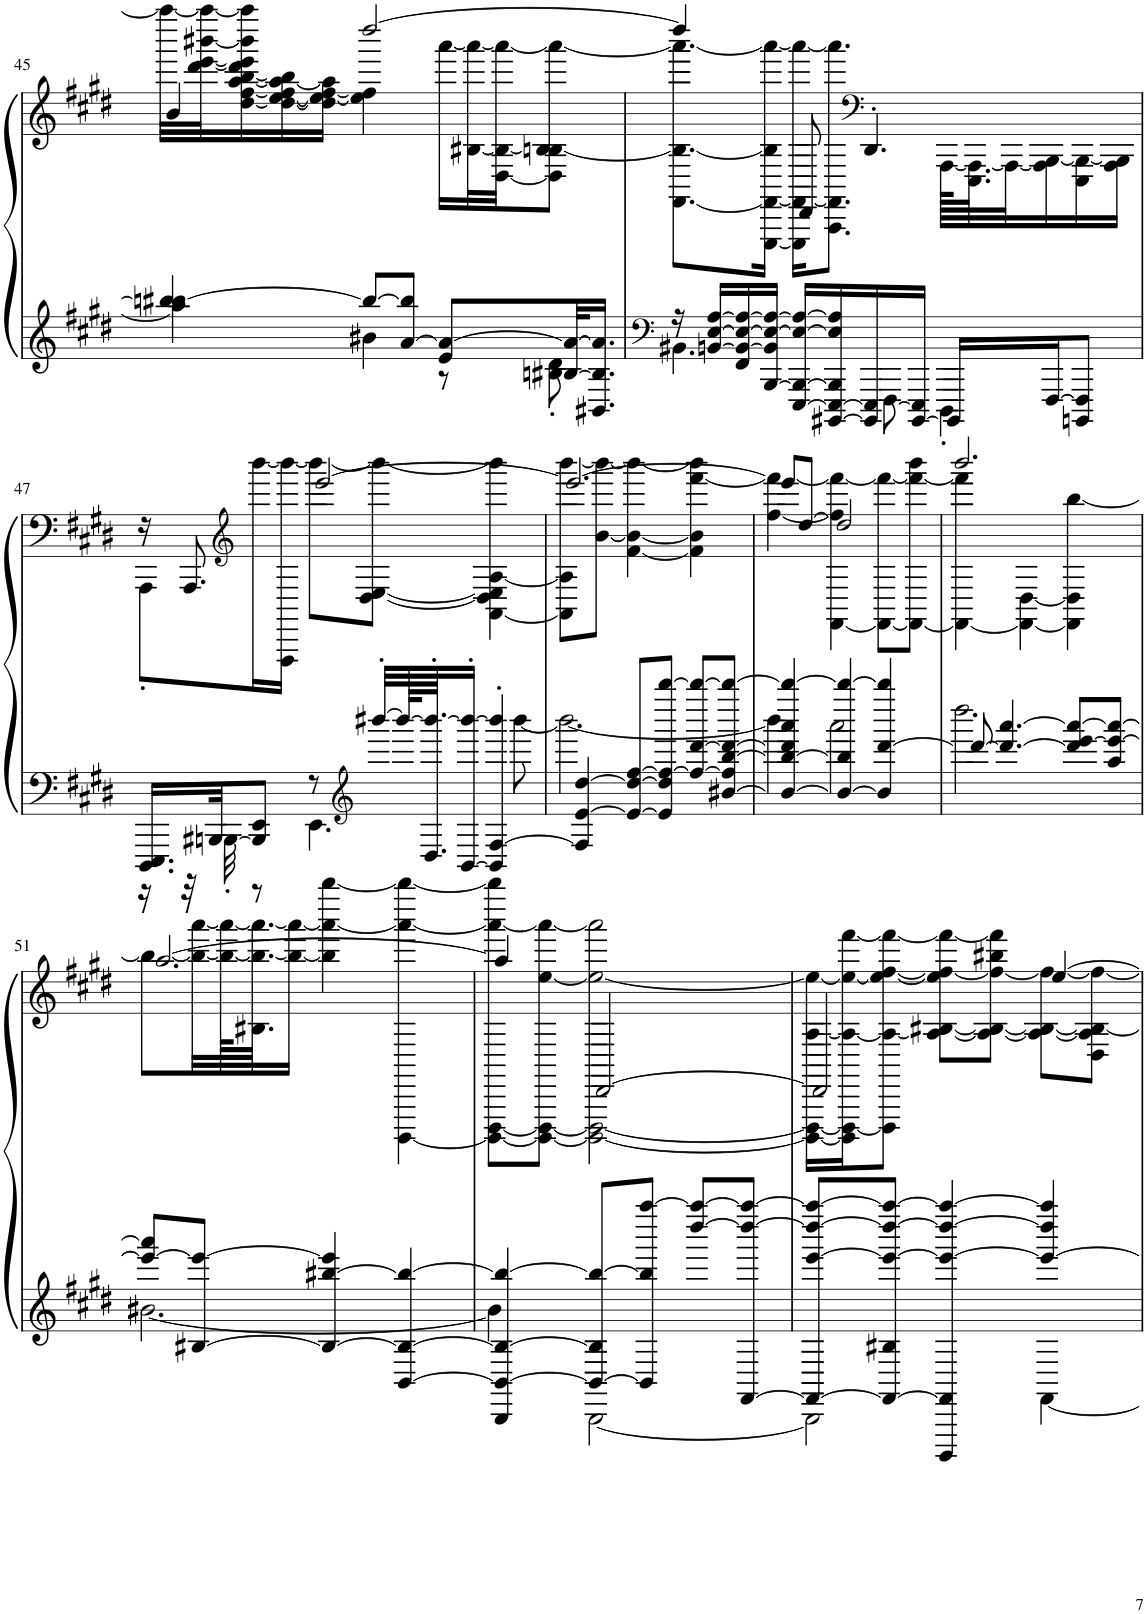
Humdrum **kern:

**kern	**kern
*part1	*part1
*staff2	*staff1
*I"Piano	*
*I'Pno.	*
!!LO:PB:g=z
*clefG2	*clefG2
*k[f#c#g#d#]	*k[f#c#g#d#]
*M3/4	*M3/4
=45	=45
*^	*^
4bbn/] [4bb#X/	4aa\]	4b/	32aaaa\LLL_
.	.	.	[32ddd#\ [32eee\ [32bbb#X\ 32aaaa\_J
.	.	.	[16dd#\ [16ff#\ [16aa\ [16bb\ 16ddd#\] 16eee\] 16bbb#\] 16aaaa\]
.	.	.	16dd#\_ [16ee\ 16ff#\] 16aa\_ 16bb\]
.	.	.	16dd#\] 16ee\_ [16ff#\ 16aa\]JJ
8bb#/L_	4b#X\	[2dddd#/	4ee\] 4ff#\]
[8a/ 8bb#/]J	.	.	.
8e/ 8a/_L	8r	.	[16aaa\LL
.	.	.	[32B#X\ 32aaa\_L
.	.	.	[32D#\ 32B#\_ 32aaa\_JJ
[32B#X/ 32a/_KL	8Bn\' 8d#\'	.	8D#\] [8Bn\ 8B#\] 8aaa\_J
16.BB#X/ 16.B#/] 16.a/]JJ	.	.	.
=46	=46	=46	=46
*clefF4	*	*	*
16r	4.BB#X\	4dddd#/]	[8.FF#\ 8.B\_ 8.aaa\_L
[16BBn/ [16E/ [16A/LL	.	.	.
16FF#/ 16BB/_ 16E/_ 16A/_	.	.	.
[16BBB/ 16BB/] 16E/_ 16A/_JJ	.	.	[16EEE\ 16FF#\_ 16B\] 16aaa\_Jk
[16EEE/ 16BBB/_ 16E/_ 16A/_LL	.	8DD#/	16EEE\] 16FF#\_ 16aaa\_KL
[16BBBB#X/ 16EEE/_ 16BBB/] 16E/] 16A/]	.	.	8.AAA\ 8.FF#\] 8.aaa\]J
*	*	*clefF4	*
16BBBB#/] 16EEE/_	8FFF#\	4.DD#'/	.
[16BBBB#/ 16EEE/]JJ	.	.	.
16BBBB#/LL]	4DDD#'\	.	[128AAA\KLLLL
.	.	.	64.EEE\ 64.AAA\_J
.	.	.	32AAA\J_
[16FFF#/J	.	.	16AAA\] [16BBB\
8BBBBn/ 8FFF#/]J	.	.	16EEE\ 16BBB\_
.	.	.	16AAA\ 16BBB\]JJ
!!LO:LB:g=z	!!
=47	=47	=47	=47
16.DDD#/ 16.EEE/LL	16r	16r	8AAA'\L
.	32r	8.AAA/	.
[32BBB#X/JK	32BBBn'\	.	.
*	*	*clefG2	*
8BBB#/] 8EE/J	8r	.	[16bbb\L
.	.	.	16FFF#\ 16bbb\_JJ
8r	4.EE\	[2eee/	8bbb\L_
*clefG2	*	*	*
[32bbb#X'/LLL	.	.	[8D#\ [8E\ 8bbb\_J
128bbb#/KL_	.	.	.
64.D#/' 64.bbb#/_'JJ	.	.	.
[16BB/' 16bbb#/_'JJ	.	.	.
4BB/]' [4F#/' 4bbb#/]'	.	.	[4AA\ 4D#\] 4E\] [4A\ 4bbb\]
.	[8bbb#\	.	.
=48	=48	=48	=48
4F#/] [4e/ [4dd#/	2.bbb#\_	2.eee/_	8AA\] 8A\] [8bbb\L
.	.	.	[8b\ 8bbb\_J
8e/_ 8dd#/_ [8ff#/L	.	.	[4f#\ 4b\_ 4bbb\_
8e/] 8dd#/] 8ff#/_ [8bbbb/J	.	.	.
8ff#/_ [8ddd#/ 8bbbb/_L	.	.	4f#\] 4b\] [4fff#\ 4bbb\]
[8b#X/ 8ff#/] [8bb/ 8ddd#/_ 8bbbb/_J	.	.	.
=49	=49	=49	=49
4b#/_ 4bb/_ 4ddd#/] 4aaa/ 4bbbb/_	4bbb#\]	8eee/L]	[4ff#\ 4fff#\_
.	.	[8dd#/J	.
4b#/_ 4bb/] 4bbbb/_	2aaa\	2dd#/]	[4FF#\ 4ff#\] 4fff#\_
4b#/] [4ddd#/ 4bbbb/]	.	.	8FF#\_ 8fff#\_L
.	.	.	8FF#\_ 8fff#\_ 8bbb\J
=50	=50	=50	=50
8ddd#/_	2.dddd#\	2.bbb/	4FF#\_ 4fff#\]
4.ddd#/_ [4.aaa/	.	.	.
.	.	.	4FF#\_ [4D#\
8ddd#/] [8eee/ 8aaa/_L	.	.	4FF#\] 4D#\] [4bb\
8aa/ 8eee/_ 8aaa/_J	.	.	.
!!LO:LB:g=z	!!
=51	=51	=51	=51
8eee/_ 8aaa/]L	[2.b#X\	[2.aa/	8bb\L_
[8B#X/ 8eee/_J	.	.	32bb\_ [32aaa\LL
.	.	.	128bb\_ 128aaa\_KL
.	.	.	64.B#X\ 64.bb\_ 64.aaa\_JJ
.	.	.	16bb\_ 16aaa\_JJ
4B#/_ [4bb#X/ 4eee/]	.	.	4bb\] 4aaa\_ [4bbbb\
[4BB/ 4B#/_ 4bb#/_	.	.	[4BBBB\ 4aaa\_ 4bbbb\_
=52	=52	=52	=52
4BBB/ 4BB/_ 4B#/_ 4bb#/_	4b#\]	4aa/]	8BBBB\_ [8DDD#\ 8aaa\_ 8bbbb\]L
.	.	.	8BBBB\_ 8DDD#\_ [8ee\ 8aaa\_J
8BB/_ 8B#/] 8bb#/_L	[2BBB\	[2DD#/	2BBBB\_ 2DDD#\_ 2ee\_ 2aaa\]
8BB/] 8bb#/] [8aaaa/J	.	.	.
[8dddd#/ 8aaaa/_L	.	.	.
[8FF#/ 8dddd#/_ 8aaaa/_J	.	.	.
=53	=53	=53	=53
8FF#/_ [8eee/ 8dddd#/_ 8aaaa/_L	2BBB\]	2DD#/]	16BBBB\_ 16DDD#\_ [16A\ 16ee\_LL
.	.	.	16BBBB\] 16DDD#\_ 16A\_ 16ee\_ [16fff#\J
8FF#/_ 8B#X/ 8eee/_ 8dddd#/_ 8aaaa/_J	.	.	8DDD#\] 8A\_ 8ee\_ [8ff#\ 8fff#\_J
4BBBB/ 4FF#/] 4eee/_ 4dddd#/_ 4aaaa/_	.	.	8A\_ [8B#X\ 8ee\] 8ff#\_ 8fff#\_L
.	.	.	8A\_ 8B#\_ 8ff#\_ 8bb#X\ 8fff#\]J
4eee/_ 4dddd#/] 4aaaa/]	[4FF#\	[4ee/	8A\_ 8B#\_ 8ff#\_L
.	.	.	8D#\ 8A\] 8B#\_ 8ff#\_J
*v	*v	*	*
*	*v	*v
=	=
*-	*-
